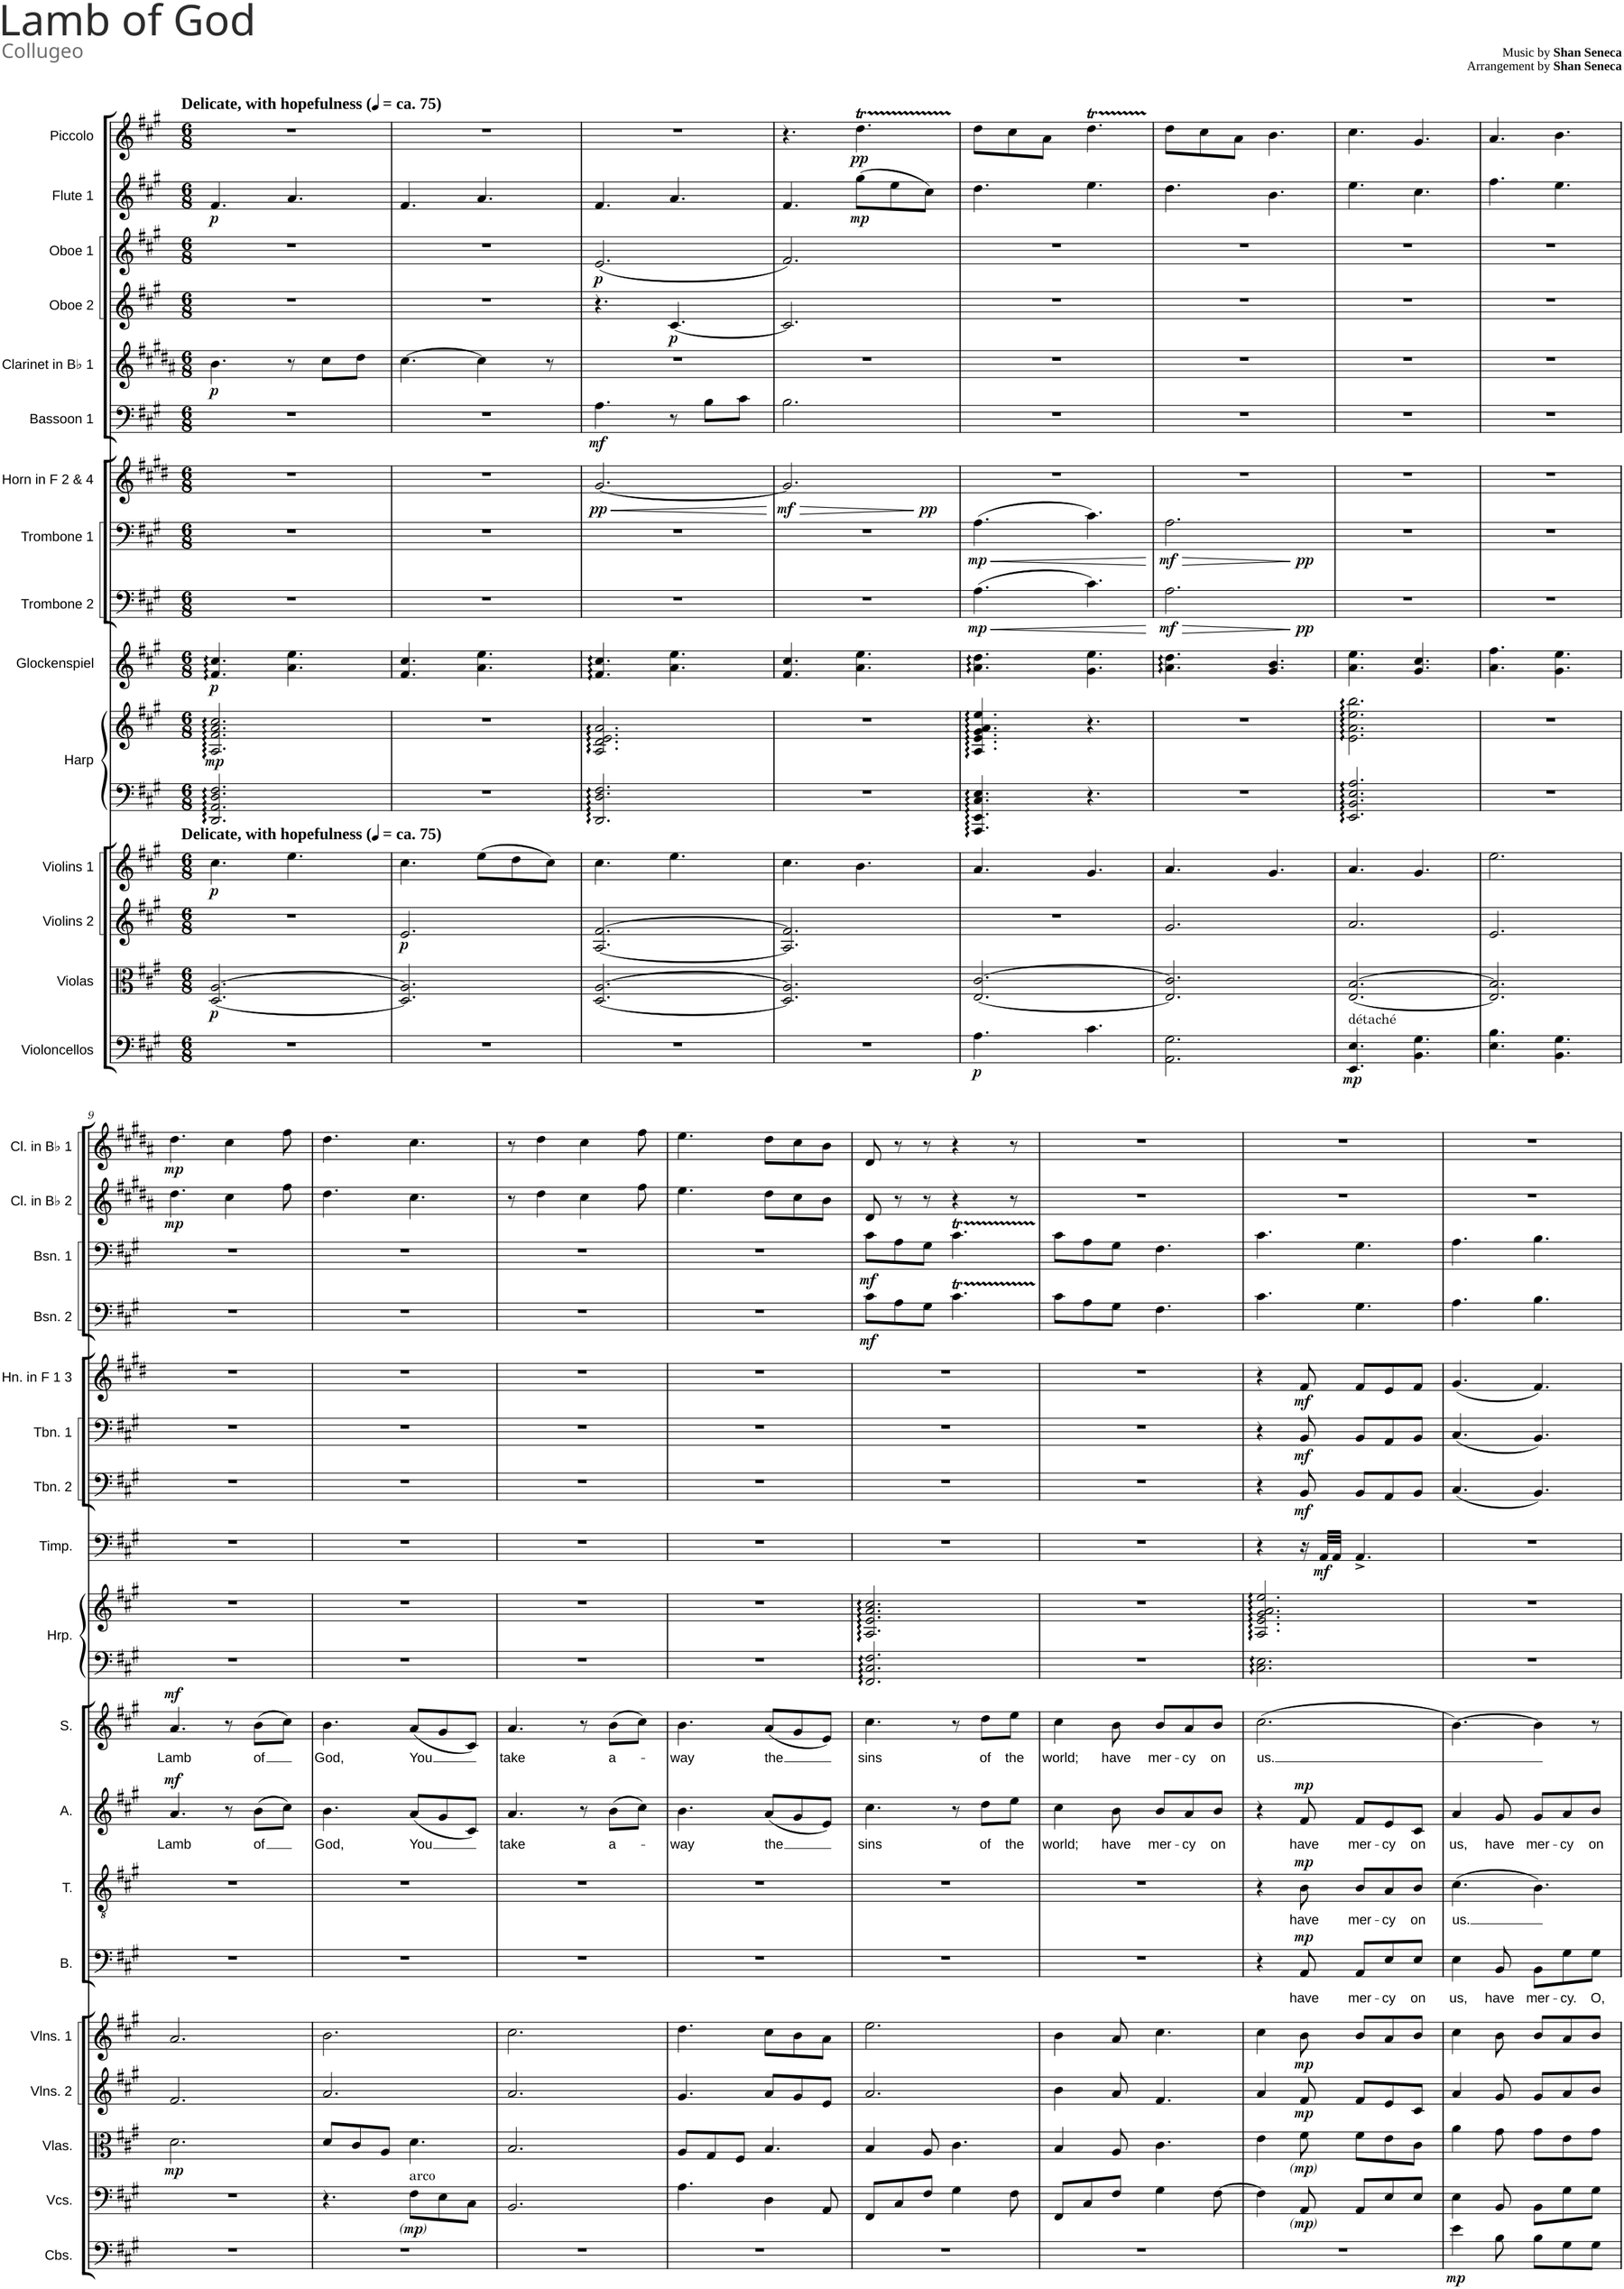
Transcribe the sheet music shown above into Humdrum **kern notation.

**kern	**dynam	**kern	**dynam	**kern	**dynam	**kern	**dynam	**kern	**dynam	**kern	**text	**dynam	**kern	**text	**dynam	**kern	**text	**dynam	**kern	**text	**dynam	**kern	**kern	**dynam	**kern	**dynam	**kern	**dynam	**kern	**dynam	**kern	**dynam	**kern	**dynam	**kern	**dynam	**kern	**dynam	**kern	**dynam	**kern	**dynam	**kern	**dynam	**kern	**dynam	**kern	**dynam	**kern	**dynam	**kern	**dynam
*part24	*part24	*part23	*part23	*part22	*part22	*part21	*part21	*part20	*part20	*part19	*part19	*part19	*part18	*part18	*part18	*part17	*part17	*part17	*part16	*part16	*part16	*part15	*part15	*part15	*part14	*part14	*part13	*part13	*part12	*part12	*part11	*part11	*part10	*part10	*part9	*part9	*part8	*part8	*part7	*part7	*part6	*part6	*part5	*part5	*part4	*part4	*part3	*part3	*part2	*part2	*part1	*part1
*staff25	*staff25	*staff24	*staff24	*staff23	*staff23	*staff22	*staff22	*staff21	*staff21	*staff20	*staff20	*staff20	*staff19	*staff19	*staff19	*staff18	*staff18	*staff18	*staff17	*staff17	*staff17	*staff16	*staff15	*staff15/16	*staff14	*staff14	*staff13	*staff13	*staff12	*staff12	*staff11	*staff11	*staff10	*staff10	*staff9	*staff9	*staff8	*staff8	*staff7	*staff7	*staff6	*staff6	*staff5	*staff5	*staff4	*staff4	*staff3	*staff3	*staff2	*staff2	*staff1	*staff1
*I"Contrabasses	*	*I"Violoncellos	*	*I"Violas	*	*I"Violins 2	*	*I"Violins 1	*	*I"Bass	*	*	*I"Tenor	*	*	*I"Alto	*	*	*I"Soprano	*	*	*I"Harp	*	*	*I"Glockenspiel	*	*I"Timpani	*	*I"Trombone 2	*	*I"Trombone 1	*	*I"Horn in F 2 &amp; 4	*	*I"Horn in F 1 &amp; 3	*	*I"Bassoon 2	*	*I"Bassoon 1	*	*I"Clarinet in Bb 2	*	*I"Clarinet in Bb 1	*	*I"Oboe 2	*	*I"Oboe 1	*	*I"Flute 1	*	*I"Piccolo	*
*I'Cbs.	*	*I'Vcs.	*	*I'Vlas.	*	*I'Vlns. 2	*	*I'Vlns. 1	*	*I'B.	*	*	*I'T.	*	*	*I'A.	*	*	*I'S.	*	*	*I'Hrp.	*	*	*I'Glock.	*	*I'Timp.	*	*I'Tbn. 2	*	*I'Tbn. 1	*	*I'Hn. in F 2 4	*	*I'Hn. in F 1 3	*	*I'Bsn. 2	*	*I'Bsn. 1	*	*I'Cl. in Bb 2	*	*I'Cl. in Bb 1	*	*I'Ob. 2	*	*I'Ob. 1	*	*I'Fl. 1	*	*I'Picc.	*
*stria5	*	*	*	*	*	*	*	*	*	*stria5	*	*	*stria5	*	*	*stria5	*	*	*stria5	*	*	*	*	*	*	*	*stria5	*	*	*	*	*	*	*	*stria5	*	*stria5	*	*	*	*stria5	*	*	*	*	*	*	*	*	*	*	*
*clefF4	*	*clefF4	*	*clefC3	*	*clefG2	*	*clefG2	*	*clefF4	*	*	*clefGv2	*	*	*clefG2	*	*	*clefG2	*	*	*clefF4	*clefG2	*	*clefG2	*	*clefF4	*	*clefF4	*	*clefF4	*	*clefG2	*	*clefG2	*	*clefF4	*	*clefF4	*	*clefG2	*	*clefG2	*	*clefG2	*	*clefG2	*	*clefG2	*	*clefG2	*
*Trd7c12	*	*	*	*	*	*	*	*	*	*	*	*	*	*	*	*	*	*	*	*	*	*	*	*	*Trd-14c-24	*	*	*	*	*	*	*	*Trd4c7	*	*Trd4c7	*	*	*	*	*	*Trd1c2	*	*Trd1c2	*	*	*	*	*	*	*	*Trd-7c-12	*
*k[f#c#g#]	*	*k[f#c#g#]	*	*k[f#c#g#]	*	*k[f#c#g#]	*	*k[f#c#g#]	*	*k[f#c#g#]	*	*	*k[f#c#g#]	*	*	*k[f#c#g#]	*	*	*k[f#c#g#]	*	*	*k[f#c#g#]	*k[f#c#g#]	*	*k[f#c#g#]	*	*k[f#c#g#]	*	*k[f#c#g#]	*	*k[f#c#g#]	*	*k[f#c#g#d#]	*	*k[f#c#g#d#]	*	*k[f#c#g#]	*	*k[f#c#g#]	*	*k[f#c#g#d#a#]	*	*k[f#c#g#d#a#]	*	*k[f#c#g#]	*	*k[f#c#g#]	*	*k[f#c#g#]	*	*k[f#c#g#]	*
*M6/8	*	*M6/8	*	*M6/8	*	*M6/8	*	*M6/8	*	*M6/8	*	*	*M6/8	*	*	*M6/8	*	*	*M6/8	*	*	*M6/8	*M6/8	*	*M6/8	*	*M6/8	*	*M6/8	*	*M6/8	*	*M6/8	*	*M6/8	*	*M6/8	*	*M6/8	*	*M6/8	*	*M6/8	*	*M6/8	*	*M6/8	*	*M6/8	*	*M6/8	*
=1	=1	=1	=1	=1	=1	=1	=1	=1	=1	=1	=1	=1	=1	=1	=1	=1	=1	=1	=1	=1	=1	=1	=1	=1	=1	=1	=1	=1	=1	=1	=1	=1	=1	=1	=1	=1	=1	=1	=1	=1	=1	=1	=1	=1	=1	=1	=1	=1	=1	=1	=1	=1
!	!	!	!	!	!	!	!	!	!	!	!	!	!	!	!	!	!	!	!	!	!	!	!	!	!	!	!	!	!	!	!	!	!	!	!	!	!	!	!	!	!	!	!	!	!	!	!	!	!	!	!LO:TX:a:B:t=Delicate, with hopefulness (	!
!	!	!	!	!	!	!	!	!	!	!	!	!	!	!	!	!	!	!	!	!	!	!	!	!	!	!	!	!	!	!	!	!	!	!	!	!	!	!	!	!	!	!	!	!	!	!	!	!	!	!	!LO:TX:a:B:t=ca. 75)	!
!	!	!	!	!	!	!	!	!LO:TX:a:B:t=Delicate, with hopefulness (	!	!	!	!	!	!	!	!	!	!	!	!	!	!	!	!	!	!	!	!	!	!	!	!	!	!	!	!	!	!	!	!	!	!	!	!	!	!	!	!	!	!	!	!
!	!	!	!	!	!	!	!	!LO:TX:a:B:t=ca. 75)	!	!	!	!	!	!	!	!	!	!	!	!	!	!	!	!	!	!	!	!	!	!	!	!	!	!	!	!	!	!	!	!	!	!	!	!	!	!	!	!	!	!	!	!
!	!	!	!	!	!LO:DY:b	!	!	!	!LO:DY:b	!	!	!	!	!	!	!	!	!	!	!	!	!	!	!LO:DY:b	!	!LO:DY:b	!	!	!	!	!	!	!	!	!	!	!	!	!	!	!	!	!	!LO:DY:b	!	!	!	!	!	!LO:DY:b	!	!
2.r	.	2.r	.	[2.D/ [2.A/	p	2.r	.	4.cc#\	p	2.r	.	.	2.r	.	.	2.r	.	.	2.r	.	.	2.DD/ 2.AA/ 2.D/ 2.F#/	2.A/ 2.f#/ 2.a/ 2.cc#/	mp	4.f#/ 4.cc#/	p	2.r	.	2.r	.	2.r	.	2.r	.	2.r	.	2.r	.	2.r	.	2.r	.	4.b\	p	2.r	.	2.r	.	4.f#/	p	2.r	.
.	.	.	.	.	.	.	.	4.ee\	.	.	.	.	.	.	.	.	.	.	.	.	.	.	.	.	4.a\ 4.ee\	.	.	.	.	.	.	.	.	.	.	.	.	.	.	.	.	.	8r	.	.	.	.	.	4.a/	.	.	.
.	.	.	.	.	.	.	.	.	.	.	.	.	.	.	.	.	.	.	.	.	.	.	.	.	.	.	.	.	.	.	.	.	.	.	.	.	.	.	.	.	.	.	8cc#\L	.	.	.	.	.	.	.	.	.
.	.	.	.	.	.	.	.	.	.	.	.	.	.	.	.	.	.	.	.	.	.	.	.	.	.	.	.	.	.	.	.	.	.	.	.	.	.	.	.	.	.	.	8dd#\J	.	.	.	.	.	.	.	.	.
=2	=2	=2	=2	=2	=2	=2	=2	=2	=2	=2	=2	=2	=2	=2	=2	=2	=2	=2	=2	=2	=2	=2	=2	=2	=2	=2	=2	=2	=2	=2	=2	=2	=2	=2	=2	=2	=2	=2	=2	=2	=2	=2	=2	=2	=2	=2	=2	=2	=2	=2	=2	=2
!	!	!	!	!	!	!	!LO:DY:b	!	!	!	!	!	!	!	!	!	!	!	!	!	!	!	!	!	!	!	!	!	!	!	!	!	!	!	!	!	!	!	!	!	!	!	!	!	!	!	!	!	!	!	!	!
2.r	.	2.r	.	2.D/] 2.A/]	.	2.e/	p	4.cc#\	.	2.r	.	.	2.r	.	.	2.r	.	.	2.r	.	.	2.r	2.r	.	4.f#/ 4.cc#/	.	2.r	.	2.r	.	2.r	.	2.r	.	2.r	.	2.r	.	2.r	.	2.r	.	[4.cc#\	.	2.r	.	2.r	.	4.f#/	.	2.r	.
.	.	.	.	.	.	.	.	(8ee\L	.	.	.	.	.	.	.	.	.	.	.	.	.	.	.	.	4.a\ 4.ee\	.	.	.	.	.	.	.	.	.	.	.	.	.	.	.	.	.	4cc#\]	.	.	.	.	.	4.a/	.	.	.
.	.	.	.	.	.	.	.	8dd\	.	.	.	.	.	.	.	.	.	.	.	.	.	.	.	.	.	.	.	.	.	.	.	.	.	.	.	.	.	.	.	.	.	.	.	.	.	.	.	.	.	.	.	.
.	.	.	.	.	.	.	.	8cc#\J)	.	.	.	.	.	.	.	.	.	.	.	.	.	.	.	.	.	.	.	.	.	.	.	.	.	.	.	.	.	.	.	.	.	.	8r	.	.	.	.	.	.	.	.	.
=3	=3	=3	=3	=3	=3	=3	=3	=3	=3	=3	=3	=3	=3	=3	=3	=3	=3	=3	=3	=3	=3	=3	=3	=3	=3	=3	=3	=3	=3	=3	=3	=3	=3	=3	=3	=3	=3	=3	=3	=3	=3	=3	=3	=3	=3	=3	=3	=3	=3	=3	=3	=3
!	!	!	!	!	!	!	!	!	!	!	!	!	!	!	!	!	!	!	!	!	!	!	!	!	!	!	!	!	!	!	!	!	!	!LO:HP:b	!	!	!	!	!	!	!	!	!	!	!	!	!	!	!	!	!	!
!	!	!	!	!	!	!	!	!	!	!	!	!	!	!	!	!	!	!	!	!	!	!	!	!	!	!	!	!	!	!	!	!	!	!LO:DY:n=1:b	!	!	!	!	!	!LO:DY:b	!	!	!	!	!	!	!	!LO:DY:b	!	!	!	!
2.r	.	2.r	.	[2.D/ [2.A/	.	[2.A/ [2.f#/	.	4.cc#\	.	2.r	.	.	2.r	.	.	2.r	.	.	2.r	.	.	2.DD/ 2.D/ 2.F#/	2.A/ 2.d/ 2.e/ 2.a/	.	4.f#/ 4.cc#/	.	2.r	.	2.r	.	2.r	.	[2.g#/	< pp	2.r	.	2.r	.	4.A\	mf	2.r	.	2.r	.	4.r	.	(2.e/	p	4.f#/	.	2.r	.
!	!	!	!	!	!	!	!	!	!	!	!	!	!	!	!	!	!	!	!	!	!	!	!	!	!	!	!	!	!	!	!	!	!	!	!	!	!	!	!	!	!	!	!	!	!	!LO:DY:b	!	!	!	!	!	!
.	.	.	.	.	.	.	.	4.ee\	.	.	.	.	.	.	.	.	.	.	.	.	.	.	.	.	4.a\ 4.ee\	.	.	.	.	.	.	.	.	.	.	.	.	.	8r	.	.	.	.	.	[4.c#/	p	.	.	4.a/	.	.	.
.	.	.	.	.	.	.	.	.	.	.	.	.	.	.	.	.	.	.	.	.	.	.	.	.	.	.	.	.	.	.	.	.	.	.	.	.	.	.	8B\L	.	.	.	.	.	.	.	.	.	.	.	.	.
.	.	.	.	.	.	.	.	.	.	.	.	.	.	.	.	.	.	.	.	.	.	.	.	.	.	.	.	.	.	.	.	.	.	.	.	.	.	.	8c#\J	.	.	.	.	.	.	.	.	.	.	.	.	.
.	.	.	.	.	.	.	.	.	.	.	.	.	.	.	.	.	.	.	.	.	.	.	.	.	.	.	.	.	.	.	.	.	.	[	.	.	.	.	.	.	.	.	.	.	.	.	.	.	.	.	.	.
=4	=4	=4	=4	=4	=4	=4	=4	=4	=4	=4	=4	=4	=4	=4	=4	=4	=4	=4	=4	=4	=4	=4	=4	=4	=4	=4	=4	=4	=4	=4	=4	=4	=4	=4	=4	=4	=4	=4	=4	=4	=4	=4	=4	=4	=4	=4	=4	=4	=4	=4	=4	=4
!	!	!	!	!	!	!	!	!	!	!	!	!	!	!	!	!	!	!	!	!	!	!	!	!	!	!	!	!	!	!	!	!	!	!LO:HP:b	!	!	!	!	!	!	!	!	!	!	!	!	!	!	!	!	!	!
!	!	!	!	!	!	!	!	!	!	!	!	!	!	!	!	!	!	!	!	!	!	!	!	!	!	!	!	!	!	!	!	!	!	!LO:DY:n=1:b	!	!	!	!	!	!	!	!	!	!	!	!	!	!	!	!	!	!
*	*	*	*	*	*	*	*	*	*	*	*	*	*	*	*	*	*	*	*	*	*	*	*	*	*	*	*	*	*	*	*	*	*^	*	*	*	*	*	*	*	*	*	*	*	*	*	*	*	*	*	*	*
2.r	.	2.r	.	2.D/] 2.A/]	.	2.A/] 2.f#/]	.	4.cc#\	.	2.r	.	.	2.r	.	.	2.r	.	.	2.r	.	.	2.r	2.r	.	4.f#/ 4.cc#/	.	2.r	.	2.r	.	2.r	.	2.g#/]	2ryy	> mf	2.r	.	2.r	.	2.B\	.	2.r	.	2.r	.	2.c#/]	.	2.f#/)	.	4.f#/	.	4.r	.
!	!	!	!	!	!	!	!	!	!	!	!	!	!	!	!	!	!	!	!	!	!	!	!	!	!	!	!	!	!	!	!	!	!	!	!	!	!	!	!	!	!	!	!	!	!	!	!	!	!	!	!LO:DY:b	!	!LO:DY:b
.	.	.	.	.	.	.	.	4.b\	.	.	.	.	.	.	.	.	.	.	.	.	.	.	.	.	4.a\ 4.ee\	.	.	.	.	.	.	.	.	.	.	.	.	.	.	.	.	.	.	.	.	.	.	.	.	(8gg#\L	mp	4.ddT\	pp
.	.	.	.	.	.	.	.	.	.	.	.	.	.	.	.	.	.	.	.	.	.	.	.	.	.	.	.	.	.	.	.	.	.	8ryy	.	.	.	.	.	.	.	.	.	.	.	.	.	.	.	8ee\	.	.	.
!	!	!	!	!	!	!	!	!	!	!	!	!	!	!	!	!	!	!	!	!	!	!	!	!	!	!	!	!	!	!	!	!	!	!	!LO:DY:n=2:b	!	!	!	!	!	!	!	!	!	!	!	!	!	!	!	!	!	!
.	.	.	.	.	.	.	.	.	.	.	.	.	.	.	.	.	.	.	.	.	.	.	.	.	.	.	.	.	.	.	.	.	.	8ryy	pp	.	.	.	.	.	.	.	.	.	.	.	.	.	.	8cc#\J)	.	.	.
.	.	.	.	.	.	.	.	.	.	.	.	.	.	.	.	.	.	.	.	.	.	.	.	.	.	.	.	.	.	.	.	.	.	.	]	.	.	.	.	.	.	.	.	.	.	.	.	.	.	.	.	.	.
=5	=5	=5	=5	=5	=5	=5	=5	=5	=5	=5	=5	=5	=5	=5	=5	=5	=5	=5	=5	=5	=5	=5	=5	=5	=5	=5	=5	=5	=5	=5	=5	=5	=5	=5	=5	=5	=5	=5	=5	=5	=5	=5	=5	=5	=5	=5	=5	=5	=5	=5	=5	=5	=5
!	!	!	!LO:DY:b	!	!	!	!	!	!	!	!	!	!	!	!	!	!	!	!	!	!	!	!	!	!	!	!	!	!	!LO:HP:b	!	!LO:HP:b	!	!	!	!	!	!	!	!	!	!	!	!	!	!	!	!	!	!	!	!	!
!	!	!	!	!	!	!	!	!	!	!	!	!	!	!	!	!	!	!	!	!	!	!	!	!	!	!	!	!	!	!LO:DY:n=1:b	!	!LO:DY:n=1:b	!	!	!	!	!	!	!	!	!	!	!	!	!	!	!	!	!	!	!	!	!
*	*	*	*	*	*	*	*	*	*	*	*	*	*	*	*	*	*	*	*	*	*	*	*	*	*	*	*	*	*	*	*	*	*v	*v	*	*	*	*	*	*	*	*	*	*	*	*	*	*	*	*	*	*	*
2.r	.	4.A\	p	[2.E/ [2.c#/	.	2.r	.	4.a/	.	2.r	.	.	2.r	.	.	2.r	.	.	2.r	.	.	4.AAA/ 4.EE/ 4.C#/ 4.E/	4.A/ 4.e/ 4.g#/ 4.a/ 4.ee/	.	4.a\ 4.dd\	.	2.r	.	(4.A\	< mp	(4.A\	< mp	2.r	.	2.r	.	2.r	.	2.r	.	2.r	.	2.r	.	2.r	.	2.r	.	4.dd\	.	8dd\L	.
.	.	.	.	.	.	.	.	.	.	.	.	.	.	.	.	.	.	.	.	.	.	.	.	.	.	.	.	.	.	.	.	.	.	.	.	.	.	.	.	.	.	.	.	.	.	.	.	.	.	.	8cc#\	.
.	.	.	.	.	.	.	.	.	.	.	.	.	.	.	.	.	.	.	.	.	.	.	.	.	.	.	.	.	.	.	.	.	.	.	.	.	.	.	.	.	.	.	.	.	.	.	.	.	.	.	8a\J	.
.	.	4.c#\	.	.	.	.	.	4.g#/	.	.	.	.	.	.	.	.	.	.	.	.	.	4.r	4.r	.	4.g#\ 4.ee\	.	.	.	4.c#\)	.	4.c#\)	.	.	.	.	.	.	.	.	.	.	.	.	.	.	.	.	.	4.ee\	.	4.ddT\	.
.	.	.	.	.	.	.	.	.	.	.	.	.	.	.	.	.	.	.	.	.	.	.	.	.	.	.	.	.	.	[	.	[	.	.	.	.	.	.	.	.	.	.	.	.	.	.	.	.	.	.	.	.
=6	=6	=6	=6	=6	=6	=6	=6	=6	=6	=6	=6	=6	=6	=6	=6	=6	=6	=6	=6	=6	=6	=6	=6	=6	=6	=6	=6	=6	=6	=6	=6	=6	=6	=6	=6	=6	=6	=6	=6	=6	=6	=6	=6	=6	=6	=6	=6	=6	=6	=6	=6	=6
!	!	!	!	!	!	!	!	!	!	!	!	!	!	!	!	!	!	!	!	!	!	!	!	!	!	!	!	!	!	!LO:HP:b	!	!LO:HP:b	!	!	!	!	!	!	!	!	!	!	!	!	!	!	!	!	!	!	!	!
!	!	!	!	!	!	!	!	!	!	!	!	!	!	!	!	!	!	!	!	!	!	!	!	!	!	!	!	!	!	!LO:DY:n=1:b	!	!LO:DY:n=1:b	!	!	!	!	!	!	!	!	!	!	!	!	!	!	!	!	!	!	!	!
*	*	*	*	*	*	*	*	*	*	*	*	*	*	*	*	*	*	*	*	*	*	*	*	*	*	*	*	*	*^	*	*^	*	*	*	*	*	*	*	*	*	*	*	*	*	*	*	*	*	*	*	*	*
2.r	.	2.AA\ 2.G#\	.	2.E/] 2.c#/]	.	2.g#/	.	4.a/	.	2.r	.	.	2.r	.	.	2.r	.	.	2.r	.	.	2.r	2.r	.	4.a\ 4.dd\	.	2.r	.	2.A\	2ryy	> mf	2.A\	2ryy	> mf	2.r	.	2.r	.	2.r	.	2.r	.	2.r	.	2.r	.	2.r	.	2.r	.	4.dd\	.	8dd\L	.
.	.	.	.	.	.	.	.	.	.	.	.	.	.	.	.	.	.	.	.	.	.	.	.	.	.	.	.	.	.	.	.	.	.	.	.	.	.	.	.	.	.	.	.	.	.	.	.	.	.	.	.	.	8cc#\	.
.	.	.	.	.	.	.	.	.	.	.	.	.	.	.	.	.	.	.	.	.	.	.	.	.	.	.	.	.	.	.	.	.	.	.	.	.	.	.	.	.	.	.	.	.	.	.	.	.	.	.	.	.	8a\J	.
.	.	.	.	.	.	.	.	4.g#/	.	.	.	.	.	.	.	.	.	.	.	.	.	.	.	.	4.g#/ 4.b/	.	.	.	.	.	.	.	.	.	.	.	.	.	.	.	.	.	.	.	.	.	.	.	.	.	4.b\	.	4.b\	.
.	.	.	.	.	.	.	.	.	.	.	.	.	.	.	.	.	.	.	.	.	.	.	.	.	.	.	.	.	.	16ryy	.	.	16ryy	.	.	.	.	.	.	.	.	.	.	.	.	.	.	.	.	.	.	.	.	.
!	!	!	!	!	!	!	!	!	!	!	!	!	!	!	!	!	!	!	!	!	!	!	!	!	!	!	!	!	!	!	!LO:DY:n=2:b	!	!	!LO:DY:n=2:b	!	!	!	!	!	!	!	!	!	!	!	!	!	!	!	!	!	!	!	!
.	.	.	.	.	.	.	.	.	.	.	.	.	.	.	.	.	.	.	.	.	.	.	.	.	.	.	.	.	.	8.ryy	pp	.	8.ryy	pp	.	.	.	.	.	.	.	.	.	.	.	.	.	.	.	.	.	.	.	.
.	.	.	.	.	.	.	.	.	.	.	.	.	.	.	.	.	.	.	.	.	.	.	.	.	.	.	.	.	.	.	]	.	.	]	.	.	.	.	.	.	.	.	.	.	.	.	.	.	.	.	.	.	.	.
=7	=7	=7	=7	=7	=7	=7	=7	=7	=7	=7	=7	=7	=7	=7	=7	=7	=7	=7	=7	=7	=7	=7	=7	=7	=7	=7	=7	=7	=7	=7	=7	=7	=7	=7	=7	=7	=7	=7	=7	=7	=7	=7	=7	=7	=7	=7	=7	=7	=7	=7	=7	=7	=7	=7
!	!	!LO:TX:a:t=détaché	!	!	!	!	!	!	!	!	!	!	!	!	!	!	!	!	!	!	!	!	!	!	!	!	!	!	!	!	!	!	!	!	!	!	!	!	!	!	!	!	!	!	!	!	!	!	!	!	!	!	!	!
!	!	!	!LO:DY:b	!	!	!	!	!	!	!	!	!	!	!	!	!	!	!	!	!	!	!	!	!	!	!	!	!	!	!	!	!	!	!	!	!	!	!	!	!	!	!	!	!	!	!	!	!	!	!	!	!	!	!
*	*	*	*	*	*	*	*	*	*	*	*	*	*	*	*	*	*	*	*	*	*	*	*	*	*	*	*	*	*v	*v	*	*	*	*	*	*	*	*	*	*	*	*	*	*	*	*	*	*	*	*	*	*	*	*
*	*	*	*	*	*	*	*	*	*	*	*	*	*	*	*	*	*	*	*	*	*	*	*	*	*	*	*	*	*	*	*v	*v	*	*	*	*	*	*	*	*	*	*	*	*	*	*	*	*	*	*	*	*	*
2.r	.	4.EE/ 4.E/	mp	[2.E/ [2.B/	.	2.a/	.	4.a/	.	2.r	.	.	2.r	.	.	2.r	.	.	2.r	.	.	2.EE/ 2.BB/ 2.E/ 2.A/	2.e\ 2.a\ 2.ee\ 2.bb\	.	4.a\ 4.ee\	.	2.r	.	2.r	.	2.r	.	2.r	.	2.r	.	2.r	.	2.r	.	2.r	.	2.r	.	2.r	.	2.r	.	4.ee\	.	4.cc#\	.
.	.	4.BB\ 4.G#\	.	.	.	.	.	4.g#/	.	.	.	.	.	.	.	.	.	.	.	.	.	.	.	.	4.g#/ 4.cc#/	.	.	.	.	.	.	.	.	.	.	.	.	.	.	.	.	.	.	.	.	.	.	.	4.cc#\	.	4.g#/	.
=8	=8	=8	=8	=8	=8	=8	=8	=8	=8	=8	=8	=8	=8	=8	=8	=8	=8	=8	=8	=8	=8	=8	=8	=8	=8	=8	=8	=8	=8	=8	=8	=8	=8	=8	=8	=8	=8	=8	=8	=8	=8	=8	=8	=8	=8	=8	=8	=8	=8	=8	=8	=8
2.r	.	4.E\ 4.B\	.	2.E/] 2.B/]	.	2.e/	.	2.ee\	.	2.r	.	.	2.r	.	.	2.r	.	.	2.r	.	.	2.r	2.r	.	4.a\ 4.ff#\	.	2.r	.	2.r	.	2.r	.	2.r	.	2.r	.	2.r	.	2.r	.	2.r	.	2.r	.	2.r	.	2.r	.	4.ff#\	.	4.a/	.
.	.	4.BB\ 4.G#\	.	.	.	.	.	.	.	.	.	.	.	.	.	.	.	.	.	.	.	.	.	.	4.g#\ 4.ee\	.	.	.	.	.	.	.	.	.	.	.	.	.	.	.	.	.	.	.	.	.	.	.	4.ee\	.	4.b\	.
!!LO:LB:g=z
=9	=9	=9	=9	=9	=9	=9	=9	=9	=9	=9	=9	=9	=9	=9	=9	=9	=9	=9	=9	=9	=9	=9	=9	=9	=9	=9	=9	=9	=9	=9	=9	=9	=9	=9	=9	=9	=9	=9	=9	=9	=9	=9	=9	=9	=9	=9	=9	=9	=9	=9	=9	=9
!	!	!	!	!	!LO:DY:b	!	!	!	!	!	!	!	!	!	!	!	!LO:LY:b	!LO:DY:a	!	!LO:LY:b	!LO:DY:a	!	!	!	!	!	!	!	!	!	!	!	!	!	!	!	!	!	!	!	!	!LO:DY:b	!	!LO:DY:b	!	!	!	!	!	!	!	!
2.r	.	2.r	.	2.d\	mp	2.f#/	.	2.a/	.	2.r	.	.	2.r	.	.	4.a/	Lamb	mf	4.a/	Lamb	mf	2.r	2.r	.	2.r	.	2.r	.	2.r	.	2.r	.	2.r	.	2.r	.	2.r	.	2.r	.	4.dd#\	mp	4.dd#\	mp	2.r	.	2.r	.	2.r	.	2.r	.
.	.	.	.	.	.	.	.	.	.	.	.	.	.	.	.	8r	.	.	8r	.	.	.	.	.	.	.	.	.	.	.	.	.	.	.	.	.	.	.	.	.	4cc#\	.	4cc#\	.	.	.	.	.	.	.	.	.
!	!	!	!	!	!	!	!	!	!	!	!	!	!	!	!	!	!LO:LY:b	!	!	!LO:LY:b	!	!	!	!	!	!	!	!	!	!	!	!	!	!	!	!	!	!	!	!	!	!	!	!	!	!	!	!	!	!	!	!
.	.	.	.	.	.	.	.	.	.	.	.	.	.	.	.	(8b\L	of	.	(8b\L	of	.	.	.	.	.	.	.	.	.	.	.	.	.	.	.	.	.	.	.	.	.	.	.	.	.	.	.	.	.	.	.	.
.	.	.	.	.	.	.	.	.	.	.	.	.	.	.	.	8cc#\J)	.	.	8cc#\J)	.	.	.	.	.	.	.	.	.	.	.	.	.	.	.	.	.	.	.	.	.	8ff#\	.	8ff#\	.	.	.	.	.	.	.	.	.
=10	=10	=10	=10	=10	=10	=10	=10	=10	=10	=10	=10	=10	=10	=10	=10	=10	=10	=10	=10	=10	=10	=10	=10	=10	=10	=10	=10	=10	=10	=10	=10	=10	=10	=10	=10	=10	=10	=10	=10	=10	=10	=10	=10	=10	=10	=10	=10	=10	=10	=10	=10	=10
!	!	!	!	!	!	!	!	!	!	!	!	!	!	!	!	!	!LO:LY:b	!	!	!LO:LY:b	!	!	!	!	!	!	!	!	!	!	!	!	!	!	!	!	!	!	!	!	!	!	!	!	!	!	!	!	!	!	!	!
2.r	.	4.r	.	8d/L	.	2.a/	.	2.b\	.	2.r	.	.	2.r	.	.	4.b\	God,	.	4.b\	God,	.	2.r	2.r	.	2.r	.	2.r	.	2.r	.	2.r	.	2.r	.	2.r	.	2.r	.	2.r	.	4.dd#\	.	4.dd#\	.	2.r	.	2.r	.	2.r	.	2.r	.
.	.	.	.	8c#/	.	.	.	.	.	.	.	.	.	.	.	.	.	.	.	.	.	.	.	.	.	.	.	.	.	.	.	.	.	.	.	.	.	.	.	.	.	.	.	.	.	.	.	.	.	.	.	.
.	.	.	.	8A/J	.	.	.	.	.	.	.	.	.	.	.	.	.	.	.	.	.	.	.	.	.	.	.	.	.	.	.	.	.	.	.	.	.	.	.	.	.	.	.	.	.	.	.	.	.	.	.	.
!	!	!LO:TX:a:t=arco	!	!	!	!	!	!	!	!	!	!	!	!	!	!	!	!	!	!	!	!	!	!	!	!	!	!	!	!	!	!	!	!	!	!	!	!	!	!	!	!	!	!	!	!	!	!	!	!	!	!
!	!	!	!LO:DY:b	!	!	!	!	!	!	!	!	!	!	!	!	!	!LO:LY:b	!	!	!LO:LY:b	!	!	!	!	!	!	!	!	!	!	!	!	!	!	!	!	!	!	!	!	!	!	!	!	!	!	!	!	!	!	!	!
!	!	!	!LO:DY:n=1:b	!	!	!	!	!	!	!	!	!	!	!	!	!	!	!	!	!	!	!	!	!	!	!	!	!	!	!	!	!	!	!	!	!	!	!	!	!	!	!	!	!	!	!	!	!	!	!	!	!
!	!	!	!LO:DY:n=2:b	!	!	!	!	!	!	!	!	!	!	!	!	!	!	!	!	!	!	!	!	!	!	!	!	!	!	!	!	!	!	!	!	!	!	!	!	!	!	!	!	!	!	!	!	!	!	!	!	!
.	.	8F#\L	other-dynamics mp other-dynamics	4.d\	.	.	.	.	.	.	.	.	.	.	.	(8a/L	You	.	(8a/L	You	.	.	.	.	.	.	.	.	.	.	.	.	.	.	.	.	.	.	.	.	4.cc#\	.	4.cc#\	.	.	.	.	.	.	.	.	.
.	.	8E\	.	.	.	.	.	.	.	.	.	.	.	.	.	8g#/	.	.	8g#/	.	.	.	.	.	.	.	.	.	.	.	.	.	.	.	.	.	.	.	.	.	.	.	.	.	.	.	.	.	.	.	.	.
.	.	8C#\J	.	.	.	.	.	.	.	.	.	.	.	.	.	8c#/J)	.	.	8c#/J)	.	.	.	.	.	.	.	.	.	.	.	.	.	.	.	.	.	.	.	.	.	.	.	.	.	.	.	.	.	.	.	.	.
=11	=11	=11	=11	=11	=11	=11	=11	=11	=11	=11	=11	=11	=11	=11	=11	=11	=11	=11	=11	=11	=11	=11	=11	=11	=11	=11	=11	=11	=11	=11	=11	=11	=11	=11	=11	=11	=11	=11	=11	=11	=11	=11	=11	=11	=11	=11	=11	=11	=11	=11	=11	=11
!	!	!	!	!	!	!	!	!	!	!	!	!	!	!	!	!	!LO:LY:b	!	!	!LO:LY:b	!	!	!	!	!	!	!	!	!	!	!	!	!	!	!	!	!	!	!	!	!	!	!	!	!	!	!	!	!	!	!	!
2.r	.	2.BB/	.	2.B/	.	2.a/	.	2.cc#\	.	2.r	.	.	2.r	.	.	4.a/	take	.	4.a/	take	.	2.r	2.r	.	2.r	.	2.r	.	2.r	.	2.r	.	2.r	.	2.r	.	2.r	.	2.r	.	8r	.	8r	.	2.r	.	2.r	.	2.r	.	2.r	.
.	.	.	.	.	.	.	.	.	.	.	.	.	.	.	.	.	.	.	.	.	.	.	.	.	.	.	.	.	.	.	.	.	.	.	.	.	.	.	.	.	4dd#\	.	4dd#\	.	.	.	.	.	.	.	.	.
.	.	.	.	.	.	.	.	.	.	.	.	.	.	.	.	8r	.	.	8r	.	.	.	.	.	.	.	.	.	.	.	.	.	.	.	.	.	.	.	.	.	4cc#\	.	4cc#\	.	.	.	.	.	.	.	.	.
!	!	!	!	!	!	!	!	!	!	!	!	!	!	!	!	!	!LO:LY:b	!	!	!LO:LY:b	!	!	!	!	!	!	!	!	!	!	!	!	!	!	!	!	!	!	!	!	!	!	!	!	!	!	!	!	!	!	!	!
.	.	.	.	.	.	.	.	.	.	.	.	.	.	.	.	(8b\L	a-	.	(8b\L	a-	.	.	.	.	.	.	.	.	.	.	.	.	.	.	.	.	.	.	.	.	.	.	.	.	.	.	.	.	.	.	.	.
.	.	.	.	.	.	.	.	.	.	.	.	.	.	.	.	8cc#\J)	.	.	8cc#\J)	.	.	.	.	.	.	.	.	.	.	.	.	.	.	.	.	.	.	.	.	.	8ff#\	.	8ff#\	.	.	.	.	.	.	.	.	.
=12	=12	=12	=12	=12	=12	=12	=12	=12	=12	=12	=12	=12	=12	=12	=12	=12	=12	=12	=12	=12	=12	=12	=12	=12	=12	=12	=12	=12	=12	=12	=12	=12	=12	=12	=12	=12	=12	=12	=12	=12	=12	=12	=12	=12	=12	=12	=12	=12	=12	=12	=12	=12
!	!	!	!	!	!	!	!	!	!	!	!	!	!	!	!	!	!LO:LY:b	!	!	!LO:LY:b	!	!	!	!	!	!	!	!	!	!	!	!	!	!	!	!	!	!	!	!	!	!	!	!	!	!	!	!	!	!	!	!
2.r	.	4.A\	.	8A/L	.	4.g#/	.	4.dd\	.	2.r	.	.	2.r	.	.	4.b\	-way	.	4.b\	-way	.	2.r	2.r	.	2.r	.	2.r	.	2.r	.	2.r	.	2.r	.	2.r	.	2.r	.	2.r	.	4.ee\	.	4.ee\	.	2.r	.	2.r	.	2.r	.	2.r	.
.	.	.	.	8G#/	.	.	.	.	.	.	.	.	.	.	.	.	.	.	.	.	.	.	.	.	.	.	.	.	.	.	.	.	.	.	.	.	.	.	.	.	.	.	.	.	.	.	.	.	.	.	.	.
.	.	.	.	8F#/J	.	.	.	.	.	.	.	.	.	.	.	.	.	.	.	.	.	.	.	.	.	.	.	.	.	.	.	.	.	.	.	.	.	.	.	.	.	.	.	.	.	.	.	.	.	.	.	.
!	!	!	!	!	!	!	!	!	!	!	!	!	!	!	!	!	!LO:LY:b	!	!	!LO:LY:b	!	!	!	!	!	!	!	!	!	!	!	!	!	!	!	!	!	!	!	!	!	!	!	!	!	!	!	!	!	!	!	!
.	.	4D\	.	4.B/	.	8a/L	.	8cc#\L	.	.	.	.	.	.	.	(8a/L	the	.	(8a/L	the	.	.	.	.	.	.	.	.	.	.	.	.	.	.	.	.	.	.	.	.	8dd#\L	.	8dd#\L	.	.	.	.	.	.	.	.	.
.	.	.	.	.	.	8g#/	.	8b\	.	.	.	.	.	.	.	8g#/	.	.	8g#/	.	.	.	.	.	.	.	.	.	.	.	.	.	.	.	.	.	.	.	.	.	8cc#\	.	8cc#\	.	.	.	.	.	.	.	.	.
.	.	8AA/	.	.	.	8e/J	.	8a\J	.	.	.	.	.	.	.	8e/J)	.	.	8e/J)	.	.	.	.	.	.	.	.	.	.	.	.	.	.	.	.	.	.	.	.	.	8b\J	.	8b\J	.	.	.	.	.	.	.	.	.
=13	=13	=13	=13	=13	=13	=13	=13	=13	=13	=13	=13	=13	=13	=13	=13	=13	=13	=13	=13	=13	=13	=13	=13	=13	=13	=13	=13	=13	=13	=13	=13	=13	=13	=13	=13	=13	=13	=13	=13	=13	=13	=13	=13	=13	=13	=13	=13	=13	=13	=13	=13	=13
!	!	!	!	!	!	!	!	!	!	!	!	!	!	!	!	!	!LO:LY:b	!	!	!LO:LY:b	!	!	!	!	!	!	!	!	!	!	!	!	!	!	!	!	!	!LO:DY:b	!	!LO:DY:b	!	!	!	!	!	!	!	!	!	!	!	!
2.r	.	8FF#/L	.	4B/	.	2.a/	.	2.ee\	.	2.r	.	.	2.r	.	.	4.cc#\	sins	.	4.cc#\	sins	.	2.FF#/ 2.C#/ 2.F#/	2.A/ 2.e/ 2.a/ 2.cc#/	.	2.r	.	2.r	.	2.r	.	2.r	.	2.r	.	2.r	.	8c#\L	mf	8c#\L	mf	8d#/	.	8d#/	.	2.r	.	2.r	.	2.r	.	2.r	.
.	.	8C#/	.	.	.	.	.	.	.	.	.	.	.	.	.	.	.	.	.	.	.	.	.	.	.	.	.	.	.	.	.	.	.	.	.	.	8A\	.	8A\	.	8r	.	8r	.	.	.	.	.	.	.	.	.
.	.	8F#/J	.	8A/	.	.	.	.	.	.	.	.	.	.	.	.	.	.	.	.	.	.	.	.	.	.	.	.	.	.	.	.	.	.	.	.	8G#\J	.	8G#\J	.	8r	.	8r	.	.	.	.	.	.	.	.	.
.	.	4G#\	.	4.c#\	.	.	.	.	.	.	.	.	.	.	.	8r	.	.	8r	.	.	.	.	.	.	.	.	.	.	.	.	.	.	.	.	.	4.c#t\	.	4.c#t\	.	4r	.	4r	.	.	.	.	.	.	.	.	.
!	!	!	!	!	!	!	!	!	!	!	!	!	!	!	!	!	!LO:LY:b	!	!	!LO:LY:b	!	!	!	!	!	!	!	!	!	!	!	!	!	!	!	!	!	!	!	!	!	!	!	!	!	!	!	!	!	!	!	!
.	.	.	.	.	.	.	.	.	.	.	.	.	.	.	.	8dd\L	of	.	8dd\L	of	.	.	.	.	.	.	.	.	.	.	.	.	.	.	.	.	.	.	.	.	.	.	.	.	.	.	.	.	.	.	.	.
!	!	!	!	!	!	!	!	!	!	!	!	!	!	!	!	!	!LO:LY:b	!	!	!LO:LY:b	!	!	!	!	!	!	!	!	!	!	!	!	!	!	!	!	!	!	!	!	!	!	!	!	!	!	!	!	!	!	!	!
.	.	8F#\	.	.	.	.	.	.	.	.	.	.	.	.	.	8ee\J	the	.	8ee\J	the	.	.	.	.	.	.	.	.	.	.	.	.	.	.	.	.	.	.	.	.	8r	.	8r	.	.	.	.	.	.	.	.	.
=14	=14	=14	=14	=14	=14	=14	=14	=14	=14	=14	=14	=14	=14	=14	=14	=14	=14	=14	=14	=14	=14	=14	=14	=14	=14	=14	=14	=14	=14	=14	=14	=14	=14	=14	=14	=14	=14	=14	=14	=14	=14	=14	=14	=14	=14	=14	=14	=14	=14	=14	=14	=14
!	!	!	!	!	!	!	!	!	!	!	!	!	!	!	!	!	!LO:LY:b	!	!	!LO:LY:b	!	!	!	!	!	!	!	!	!	!	!	!	!	!	!	!	!	!	!	!	!	!	!	!	!	!	!	!	!	!	!	!
2.r	.	8FF#/L	.	4B/	.	4b\	.	4b\	.	2.r	.	.	2.r	.	.	4cc#\	world;	.	4cc#\	world;	.	2.r	2.r	.	2.r	.	2.r	.	2.r	.	2.r	.	2.r	.	2.r	.	8c#\L	.	8c#\L	.	2.r	.	2.r	.	2.r	.	2.r	.	2.r	.	2.r	.
.	.	8C#/	.	.	.	.	.	.	.	.	.	.	.	.	.	.	.	.	.	.	.	.	.	.	.	.	.	.	.	.	.	.	.	.	.	.	8A\	.	8A\	.	.	.	.	.	.	.	.	.	.	.	.	.
!	!	!	!	!	!	!	!	!	!	!	!	!	!	!	!	!	!LO:LY:b	!	!	!LO:LY:b	!	!	!	!	!	!	!	!	!	!	!	!	!	!	!	!	!	!	!	!	!	!	!	!	!	!	!	!	!	!	!	!
.	.	8F#/J	.	8A/	.	8a/	.	8a/	.	.	.	.	.	.	.	8b\	have	.	8b\	have	.	.	.	.	.	.	.	.	.	.	.	.	.	.	.	.	8G#\J	.	8G#\J	.	.	.	.	.	.	.	.	.	.	.	.	.
!	!	!	!	!	!	!	!	!	!	!	!	!	!	!	!	!	!LO:LY:b	!	!	!LO:LY:b	!	!	!	!	!	!	!	!	!	!	!	!	!	!	!	!	!	!	!	!	!	!	!	!	!	!	!	!	!	!	!	!
.	.	4G#\	.	4.c#\	.	4.f#/	.	4.cc#\	.	.	.	.	.	.	.	8b/L	mer-	.	8b/L	mer-	.	.	.	.	.	.	.	.	.	.	.	.	.	.	.	.	4.F#\	.	4.F#\	.	.	.	.	.	.	.	.	.	.	.	.	.
!	!	!	!	!	!	!	!	!	!	!	!	!	!	!	!	!	!LO:LY:b	!	!	!LO:LY:b	!	!	!	!	!	!	!	!	!	!	!	!	!	!	!	!	!	!	!	!	!	!	!	!	!	!	!	!	!	!	!	!
.	.	.	.	.	.	.	.	.	.	.	.	.	.	.	.	8a/	-cy	.	8a/	-cy	.	.	.	.	.	.	.	.	.	.	.	.	.	.	.	.	.	.	.	.	.	.	.	.	.	.	.	.	.	.	.	.
!	!	!	!	!	!	!	!	!	!	!	!	!	!	!	!	!	!LO:LY:b	!	!	!LO:LY:b	!	!	!	!	!	!	!	!	!	!	!	!	!	!	!	!	!	!	!	!	!	!	!	!	!	!	!	!	!	!	!	!
.	.	[8F#\	.	.	.	.	.	.	.	.	.	.	.	.	.	8b/J	on	.	8b/J	on	.	.	.	.	.	.	.	.	.	.	.	.	.	.	.	.	.	.	.	.	.	.	.	.	.	.	.	.	.	.	.	.
=15	=15	=15	=15	=15	=15	=15	=15	=15	=15	=15	=15	=15	=15	=15	=15	=15	=15	=15	=15	=15	=15	=15	=15	=15	=15	=15	=15	=15	=15	=15	=15	=15	=15	=15	=15	=15	=15	=15	=15	=15	=15	=15	=15	=15	=15	=15	=15	=15	=15	=15	=15	=15
!	!	!	!	!	!	!	!	!	!	!	!	!	!	!	!	!	!	!	!	!LO:LY:b	!	!	!	!	!	!	!	!	!	!	!	!	!	!	!	!	!	!	!	!	!	!	!	!	!	!	!	!	!	!	!	!
2.r	.	4F#\]	.	4e\	.	4a/	.	4cc#\	.	4r	.	.	4r	.	.	4r	.	.	(2.cc#\	us.	.	2.C#\ 2.E\	2.A/ 2.e/ 2.g#/ 2.a/ 2.ee/	.	2.r	.	4r	.	4r	.	4r	.	2.r	.	4r	.	4.c#\	.	4.c#\	.	2.r	.	2.r	.	2.r	.	2.r	.	2.r	.	2.r	.
!	!	!	!LO:DY:b	!	!	!	!	!	!	!	!LO:LY:b	!	!	!LO:LY:b	!	!	!LO:LY:b	!	!	!	!	!	!	!	!	!	!	!	!	!	!	!	!	!	!	!	!	!	!	!	!	!	!	!	!	!	!	!	!	!	!	!
!	!	!	!LO:DY:n=1:b	!	!	!	!	!	!	!	!	!	!	!	!	!	!	!	!	!	!	!	!	!	!	!	!	!	!	!	!	!	!	!	!	!	!	!	!	!	!	!	!	!	!	!	!	!	!	!	!	!
!	!	!	!LO:DY:n=2:b	!	!LO:DY:b	!	!	!	!	!	!	!	!	!	!	!	!	!	!	!	!	!	!	!	!	!	!	!	!	!	!	!	!	!	!	!	!	!	!	!	!	!	!	!	!	!	!	!	!	!	!	!
!	!	!	!	!	!LO:DY:n=1:b	!	!	!	!	!	!	!	!	!	!	!	!	!	!	!	!	!	!	!	!	!	!	!	!	!	!	!	!	!	!	!	!	!	!	!	!	!	!	!	!	!	!	!	!	!	!	!
!	!	!	!	!	!LO:DY:n=2:b	!	!LO:DY:b	!	!LO:DY:b	!	!	!LO:DY:a	!	!	!LO:DY:a	!	!	!LO:DY:a	!	!	!	!	!	!	!	!	!	!	!	!LO:DY:b	!	!LO:DY:b	!	!	!	!LO:DY:b	!	!	!	!	!	!	!	!	!	!	!	!	!	!	!	!
.	.	8AA/	other-dynamics mp other-dynamics	8f#\	other-dynamics mp other-dynamics	8f#/	mp	8b\	mp	8AA/	have	mp	8B\	have	mp	8f#/	have	mp	.	.	.	.	.	.	.	.	16r	.	8BB/	mf	8BB/	mf	.	.	8f#/	mf	.	.	.	.	.	.	.	.	.	.	.	.	.	.	.	.
!	!	!	!	!	!	!	!	!	!	!	!	!	!	!	!	!	!	!	!	!	!	!	!	!	!	!	!	!LO:DY:b	!	!	!	!	!	!	!	!	!	!	!	!	!	!	!	!	!	!	!	!	!	!	!	!
.	.	.	.	.	.	.	.	.	.	.	.	.	.	.	.	.	.	.	.	.	.	.	.	.	.	.	32AA/LLL	mf	.	.	.	.	.	.	.	.	.	.	.	.	.	.	.	.	.	.	.	.	.	.	.	.
.	.	.	.	.	.	.	.	.	.	.	.	.	.	.	.	.	.	.	.	.	.	.	.	.	.	.	32AA/JJJ	.	.	.	.	.	.	.	.	.	.	.	.	.	.	.	.	.	.	.	.	.	.	.	.	.
!	!	!	!	!	!	!	!	!	!	!	!LO:LY:b	!	!	!LO:LY:b	!	!	!LO:LY:b	!	!	!	!	!	!	!	!	!	!	!	!	!	!	!	!	!	!	!	!	!	!	!	!	!	!	!	!	!	!	!	!	!	!	!
.	.	8AA/L	.	8f#\L	.	8f#/L	.	8b/L	.	8AA/L	mer-	.	8B/L	mer-	.	8f#/L	mer-	.	.	.	.	.	.	.	.	.	4.AA^/	.	8BB/L	.	8BB/L	.	.	.	8f#/L	.	4.G#\	.	4.G#\	.	.	.	.	.	.	.	.	.	.	.	.	.
!	!	!	!	!	!	!	!	!	!	!	!LO:LY:b	!	!	!LO:LY:b	!	!	!LO:LY:b	!	!	!	!	!	!	!	!	!	!	!	!	!	!	!	!	!	!	!	!	!	!	!	!	!	!	!	!	!	!	!	!	!	!	!
.	.	8E/	.	8e\	.	8e/	.	8a/	.	8E/	-cy	.	8A/	-cy	.	8e/	-cy	.	.	.	.	.	.	.	.	.	.	.	8AA/	.	8AA/	.	.	.	8e/	.	.	.	.	.	.	.	.	.	.	.	.	.	.	.	.	.
!	!	!	!	!	!	!	!	!	!	!	!LO:LY:b	!	!	!LO:LY:b	!	!	!LO:LY:b	!	!	!	!	!	!	!	!	!	!	!	!	!	!	!	!	!	!	!	!	!	!	!	!	!	!	!	!	!	!	!	!	!	!	!
.	.	8E/J	.	8c#\J	.	8c#/J	.	8b/J	.	8E/J	on	.	8B/J	on	.	8c#/J	on	.	.	.	.	.	.	.	.	.	.	.	8BB/J	.	8BB/J	.	.	.	8f#/J	.	.	.	.	.	.	.	.	.	.	.	.	.	.	.	.	.
=16	=16	=16	=16	=16	=16	=16	=16	=16	=16	=16	=16	=16	=16	=16	=16	=16	=16	=16	=16	=16	=16	=16	=16	=16	=16	=16	=16	=16	=16	=16	=16	=16	=16	=16	=16	=16	=16	=16	=16	=16	=16	=16	=16	=16	=16	=16	=16	=16	=16	=16	=16	=16
!	!LO:DY:b	!	!	!	!	!	!	!	!	!	!LO:LY:b	!	!	!LO:LY:b	!	!	!LO:LY:b	!	!	!	!	!	!	!	!	!	!	!	!	!	!	!	!	!	!	!	!	!	!	!	!	!	!	!	!	!	!	!	!	!	!	!
4e\	mp	4E\	.	4a\	.	4a/	.	4cc#\	.	4E\	us,	.	(4.c#\	us.	.	4a/	us,	.	[4.b\)	.	.	2.r	2.r	.	2.r	.	2.r	.	(4.C#/	.	(4.C#/	.	2.r	.	(4.g#/	.	4.A\	.	4.A\	.	2.r	.	2.r	.	2.r	.	2.r	.	2.r	.	2.r	.
!	!	!	!	!	!	!	!	!	!	!	!LO:LY:b	!	!	!	!	!	!LO:LY:b	!	!	!	!	!	!	!	!	!	!	!	!	!	!	!	!	!	!	!	!	!	!	!	!	!	!	!	!	!	!	!	!	!	!	!
8B\	.	8BB/	.	8g#\	.	8g#/	.	8b\	.	8BB/	have	.	.	.	.	8g#/	have	.	.	.	.	.	.	.	.	.	.	.	.	.	.	.	.	.	.	.	.	.	.	.	.	.	.	.	.	.	.	.	.	.	.	.
!	!	!	!	!	!	!	!	!	!	!	!LO:LY:b	!	!	!	!	!	!LO:LY:b	!	!	!	!	!	!	!	!	!	!	!	!	!	!	!	!	!	!	!	!	!	!	!	!	!	!	!	!	!	!	!	!	!	!	!
8B\L	.	8BB\L	.	8g#\L	.	8g#/L	.	8b/L	.	8BB\L	mer-	.	4.B\)	.	.	8g#/L	mer-	.	4b\]	.	.	.	.	.	.	.	.	.	4.BB/)	.	4.BB/)	.	.	.	4.f#/)	.	4.B\	.	4.B\	.	.	.	.	.	.	.	.	.	.	.	.	.
!	!	!	!	!	!	!	!	!	!	!	!LO:LY:b	!	!	!	!	!	!LO:LY:b	!	!	!	!	!	!	!	!	!	!	!	!	!	!	!	!	!	!	!	!	!	!	!	!	!	!	!	!	!	!	!	!	!	!	!
8G#\	.	8G#\	.	8e\	.	8a/	.	8a/	.	8G#\	-cy.	.	.	.	.	8a/	-cy	.	.	.	.	.	.	.	.	.	.	.	.	.	.	.	.	.	.	.	.	.	.	.	.	.	.	.	.	.	.	.	.	.	.	.
!	!	!	!	!	!	!	!	!	!	!	!LO:LY:b	!	!	!	!	!	!LO:LY:b	!	!	!	!	!	!	!	!	!	!	!	!	!	!	!	!	!	!	!	!	!	!	!	!	!	!	!	!	!	!	!	!	!	!	!
8G#\J	.	8G#\J	.	8g#\J	.	8b/J	.	8b/J	.	8G#\J	O,	.	.	.	.	8b/J	on	.	8r	.	.	.	.	.	.	.	.	.	.	.	.	.	.	.	.	.	.	.	.	.	.	.	.	.	.	.	.	.	.	.	.	.
=	=	=	=	=	=	=	=	=	=	=	=	=	=	=	=	=	=	=	=	=	=	=	=	=	=	=	=	=	=	=	=	=	=	=	=	=	=	=	=	=	=	=	=	=	=	=	=	=	=	=	=	=
*-	*-	*-	*-	*-	*-	*-	*-	*-	*-	*-	*-	*-	*-	*-	*-	*-	*-	*-	*-	*-	*-	*-	*-	*-	*-	*-	*-	*-	*-	*-	*-	*-	*-	*-	*-	*-	*-	*-	*-	*-	*-	*-	*-	*-	*-	*-	*-	*-	*-	*-	*-	*-
